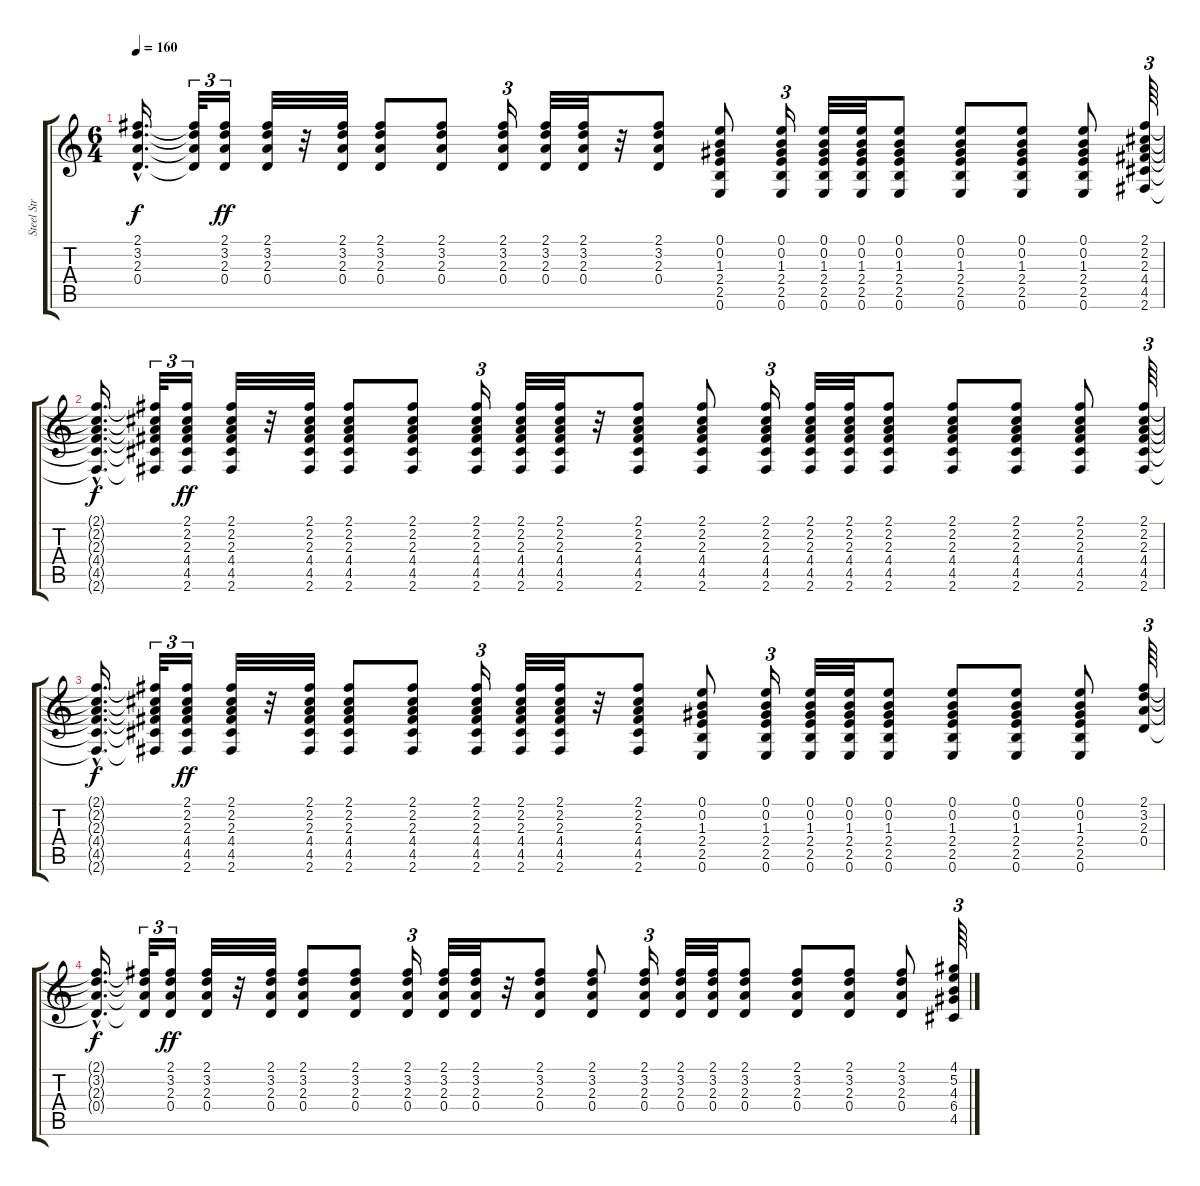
\track ("Steel Str Gtr (Al Di Meola)" "Steel Str ") {instrument acousticguitarsteel}
\staff {score tabs}
\tuning (E4 B3 G3 D3 A2 E2) {hide}
\ts (6 4)
\tempo 160
\clef g2
\ks c
(2.1{hac t} 3.2{hac t} 2.3{hac t} 0.4{hac t}).16{d dy f} (2.1{t} 3.2{t} 2.3{t} 0.4{t}).32{tu (3 2)} (2.1 3.2 2.3 0.4).16{tu (3 2) dy ff} (2.1 3.2 2.3 0.4).32 r.32 (2.1 3.2 2.3 0.4).32 (2.1 3.2 2.3 0.4).8 (2.1 3.2 2.3 0.4).8 (2.1 3.2 2.3 0.4).16{tu (3 2)} (2.1 3.2 2.3 0.4).32 (2.1 3.2 2.3 0.4).32 r.32 (2.1 3.2 2.3 0.4).8 (0.1 0.2 1.3 2.4 2.5 0.6).8 (0.1 0.2 1.3 2.4 2.5 0.6).16{tu (3 2)} (0.1 0.2 1.3 2.4 2.5 0.6).32 (0.1 0.2 1.3 2.4 2.5 0.6).32 (0.1 0.2 1.3 2.4 2.5 0.6).8 (0.1 0.2 1.3 2.4 2.5 0.6).8 (0.1 0.2 1.3 2.4 2.5 0.6).8 (0.1 0.2 1.3 2.4 2.5 0.6).8 (2.1 2.2 2.3 4.4 4.5 2.6).64{tu (3 2)} |
(2.1{hac t} 2.2{hac t} 2.3{hac t} 4.4{hac t} 4.5{hac t} 2.6{hac t}).16{d dy f} (2.1{t} 2.2{t} 2.3{t} 4.4{t} 4.5{t} 2.6{t}).32{tu (3 2)} (2.1 2.2 2.3 4.4 4.5 2.6).16{tu (3 2) dy ff} (2.1 2.2 2.3 4.4 4.5 2.6).32 r.32 (2.1 2.2 2.3 4.4 4.5 2.6).32 (2.1 2.2 2.3 4.4 4.5 2.6).8 (2.1 2.2 2.3 4.4 4.5 2.6).8 (2.1 2.2 2.3 4.4 4.5 2.6).16{tu (3 2)} (2.1 2.2 2.3 4.4 4.5 2.6).32 (2.1 2.2 2.3 4.4 4.5 2.6).32 r.32 (2.1 2.2 2.3 4.4 4.5 2.6).8 (2.1 2.2 2.3 4.4 4.5 2.6).8 (2.1 2.2 2.3 4.4 4.5 2.6).16{tu (3 2)} (2.1 2.2 2.3 4.4 4.5 2.6).32 (2.1 2.2 2.3 4.4 4.5 2.6).32 (2.1 2.2 2.3 4.4 4.5 2.6).8 (2.1 2.2 2.3 4.4 4.5 2.6).8 (2.1 2.2 2.3 4.4 4.5 2.6).8 (2.1 2.2 2.3 4.4 4.5 2.6).8 (2.1 2.2 2.3 4.4 4.5 2.6).64{tu (3 2)} |
(2.1{hac t} 2.2{hac t} 2.3{hac t} 4.4{hac t} 4.5{hac t} 2.6{hac t}).16{d dy f} (2.1{t} 2.2{t} 2.3{t} 4.4{t} 4.5{t} 2.6{t}).32{tu (3 2)} (2.1 2.2 2.3 4.4 4.5 2.6).16{tu (3 2) dy ff} (2.1 2.2 2.3 4.4 4.5 2.6).32 r.32 (2.1 2.2 2.3 4.4 4.5 2.6).32 (2.1 2.2 2.3 4.4 4.5 2.6).8 (2.1 2.2 2.3 4.4 4.5 2.6).8 (2.1 2.2 2.3 4.4 4.5 2.6).16{tu (3 2)} (2.1 2.2 2.3 4.4 4.5 2.6).32 (2.1 2.2 2.3 4.4 4.5 2.6).32 r.32 (2.1 2.2 2.3 4.4 4.5 2.6).8 (0.1 0.2 1.3 2.4 2.5 0.6).8 (0.1 0.2 1.3 2.4 2.5 0.6).16{tu (3 2)} (0.1 0.2 1.3 2.4 2.5 0.6).32 (0.1 0.2 1.3 2.4 2.5 0.6).32 (0.1 0.2 1.3 2.4 2.5 0.6).8 (0.1 0.2 1.3 2.4 2.5 0.6).8 (0.1 0.2 1.3 2.4 2.5 0.6).8 (0.1 0.2 1.3 2.4 2.5 0.6).8 (2.1 3.2 2.3 0.4).64{tu (3 2)} |
(2.1{hac t} 3.2{hac t} 2.3{hac t} 0.4{hac t}).16{d dy f} (2.1{t} 3.2{t} 2.3{t} 0.4{t}).32{tu (3 2)} (2.1 3.2 2.3 0.4).16{tu (3 2) dy ff} (2.1 3.2 2.3 0.4).32 r.32 (2.1 3.2 2.3 0.4).32 (2.1 3.2 2.3 0.4).8 (2.1 3.2 2.3 0.4).8 (2.1 3.2 2.3 0.4).16{tu (3 2)} (2.1 3.2 2.3 0.4).32 (2.1 3.2 2.3 0.4).32 r.32 (2.1 3.2 2.3 0.4).8 (2.1 3.2 2.3 0.4).8 (2.1 3.2 2.3 0.4).16{tu (3 2)} (2.1 3.2 2.3 0.4).32 (2.1 3.2 2.3 0.4).32 (2.1 3.2 2.3 0.4).8 (2.1 3.2 2.3 0.4).8 (2.1 3.2 2.3 0.4).8 (2.1 3.2 2.3 0.4).8 (4.1 5.2 4.3 6.4 4.5).64{tu (3 2)}
